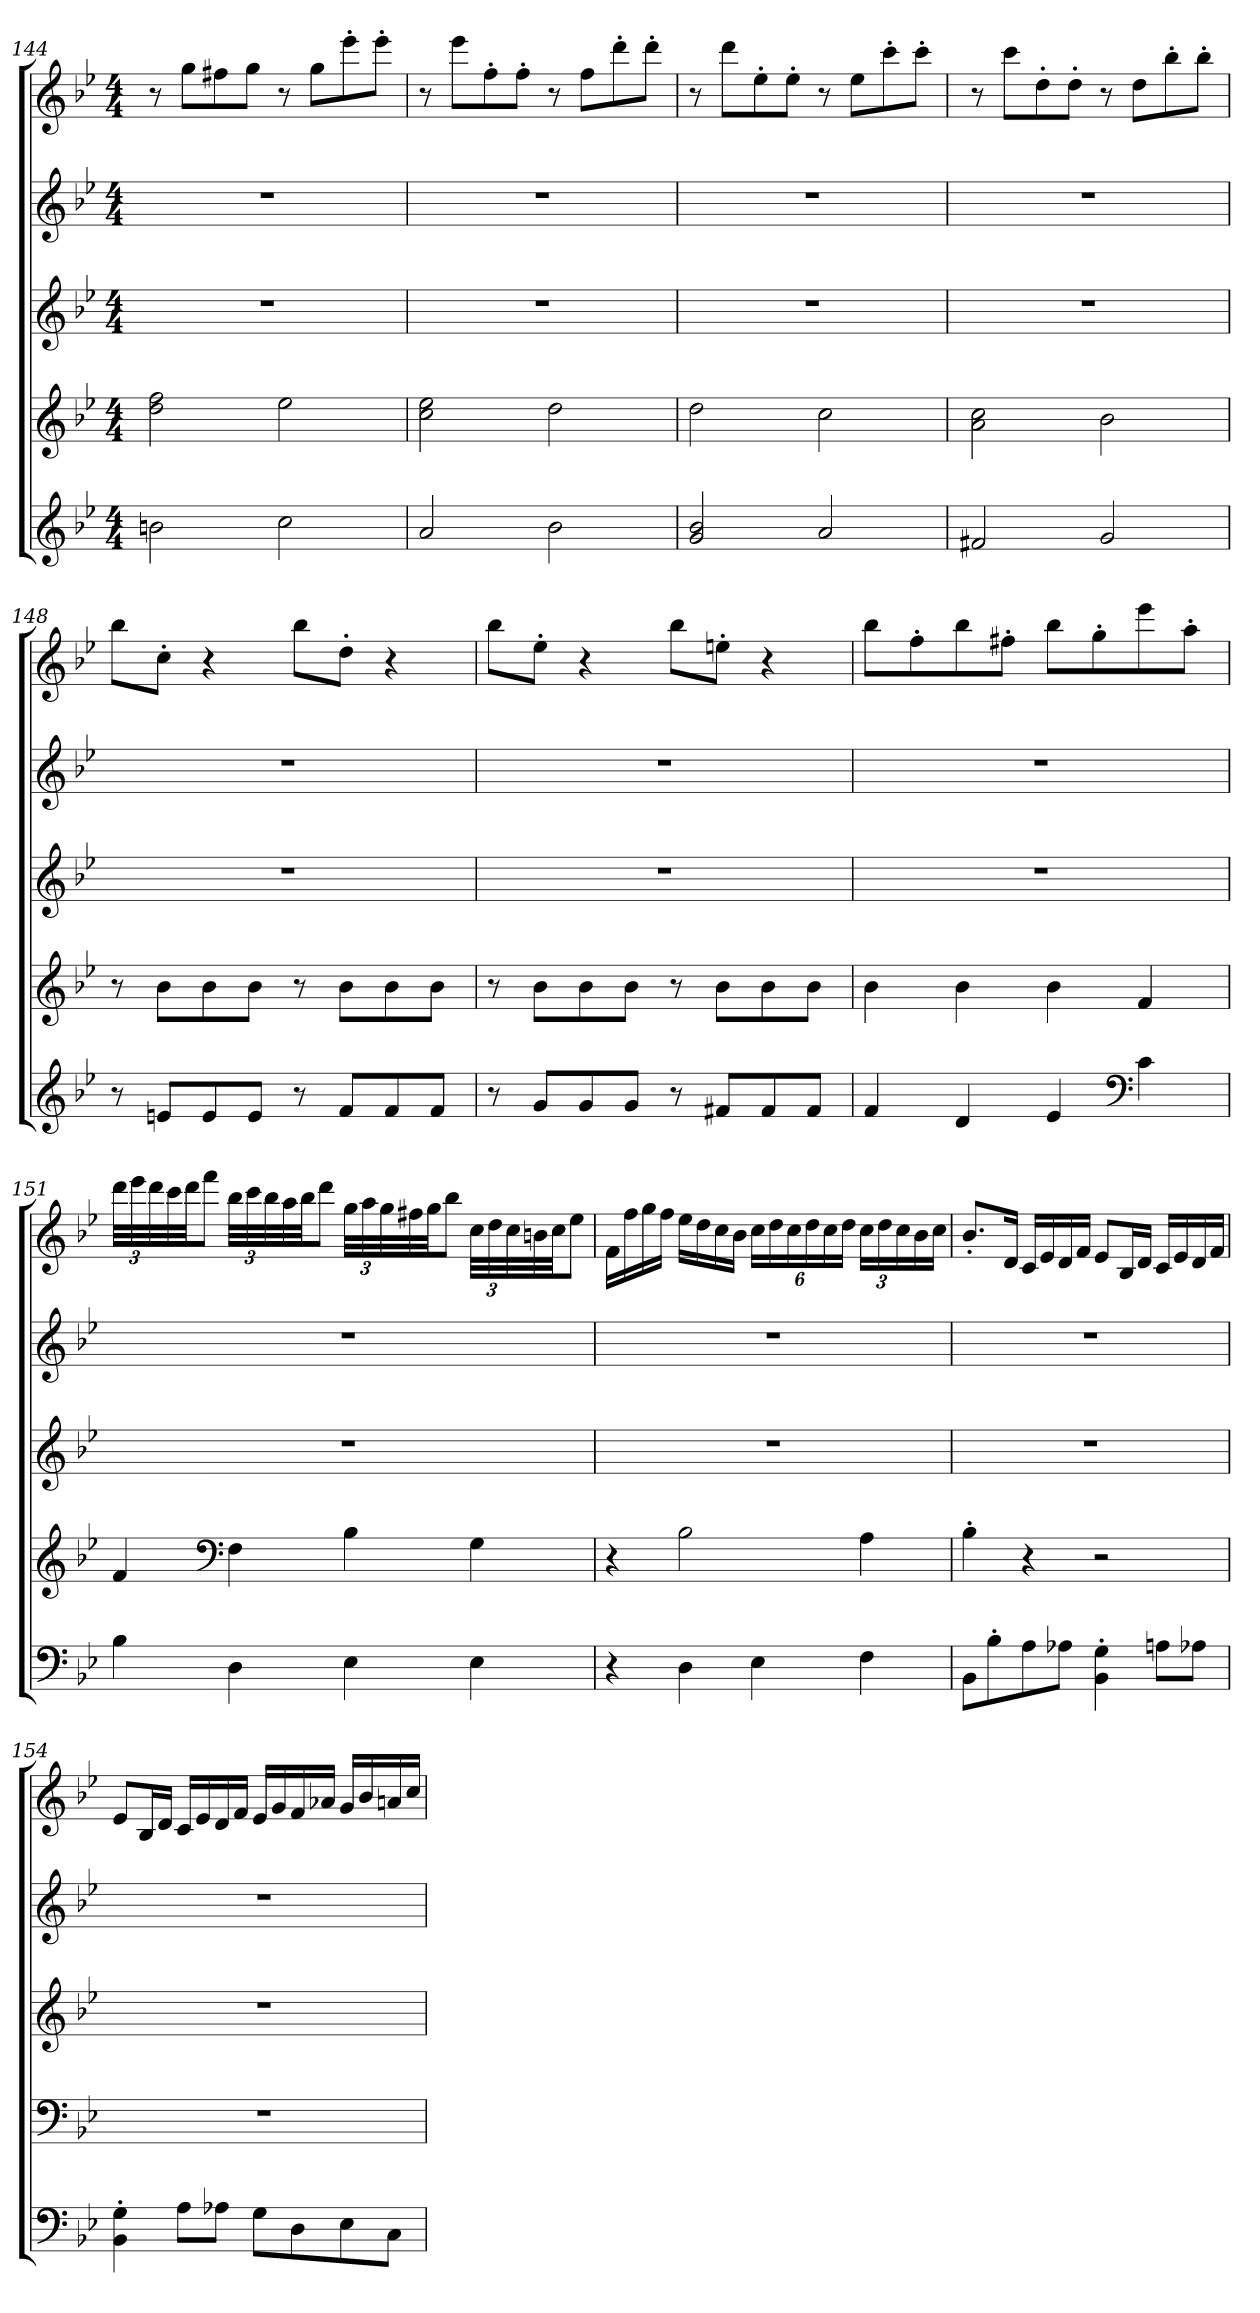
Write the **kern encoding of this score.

**kern	**kern	**kern	**kern	**kern
*part5	*part4	*part3	*part2	*part1
*staff5	*staff4	*staff3	*staff2	*staff1
*clefG2	*clefG2	*clefG2	*clefG2	*clefG2
*k[b-e-]	*k[b-e-]	*k[b-e-]	*k[b-e-]	*k[b-e-]
*M4/4	*M4/4	*M4/4	*M4/4	*M4/4
=144	=144	=144	=144	=144
2bn\	2dd\ 2ff\	1r	1r	8r
.	.	.	.	8gg\L
.	.	.	.	8ff#X\
.	.	.	.	8gg\J
2cc\	2ee-\	.	.	8r
.	.	.	.	8gg\L
.	.	.	.	8eee-'\
.	.	.	.	8eee-'\J
=145	=145	=145	=145	=145
2a/	2cc\ 2ee-\	1r	1r	8r
.	.	.	.	8eee-\L
.	.	.	.	8ff'\
.	.	.	.	8ff'\J
2b-\	2dd\	.	.	8r
.	.	.	.	8ff\L
.	.	.	.	8ddd'\
.	.	.	.	8ddd'\J
!!LO:PB:g=z
=146	=146	=146	=146	=146
2g/ 2b-/	2dd\	1r	1r	8r
.	.	.	.	8ddd\L
.	.	.	.	8ee-'\
.	.	.	.	8ee-'\J
2a/	2cc\	.	.	8r
.	.	.	.	8ee-\L
.	.	.	.	8ccc'\
.	.	.	.	8ccc'\J
=147	=147	=147	=147	=147
2f#X/	2a\ 2cc\	1r	1r	8r
.	.	.	.	8ccc\L
.	.	.	.	8dd'\
.	.	.	.	8dd'\J
2g/	2b-\	.	.	8r
.	.	.	.	8dd\L
.	.	.	.	8bb-'\
.	.	.	.	8bb-'\J
=148	=148	=148	=148	=148
*	*	*	*	*MM130
8r	8r	1r	1r	8bb-\L
8en/L	8b-\L	.	.	8cc'\J
8e/	8b-\	.	.	4r
8e/J	8b-\J	.	.	.
8r	8r	.	.	8bb-\L
8f/L	8b-\L	.	.	8dd'\J
8f/	8b-\	.	.	4r
8f/J	8b-\J	.	.	.
=149	=149	=149	=149	=149
8r	8r	1r	1r	8bb-\L
8g/L	8b-\L	.	.	8ee-'\J
8g/	8b-\	.	.	4r
8g/J	8b-\J	.	.	.
8r	8r	.	.	8bb-\L
8f#X/L	8b-\L	.	.	8een'\J
8f#/	8b-\	.	.	4r
8f#/J	8b-\J	.	.	.
!!LO:LB:g=z
=150	=150	=150	=150	=150
*	*	*	*	*MM130
4f/	4b-\	1r	1r	8bb-\L
.	.	.	.	8ff'\
4d/	4b-\	.	.	8bb-\
.	.	.	.	8ff#X'\J
4e-/	4b-\	.	.	8bb-\L
.	.	.	.	8gg'\
*clefF4	*	*	*	*
4c\	4f/	.	.	8eee-\
.	.	.	.	8aa'\J
=151	=151	=151	=151	=151
*	*	*	*	*Xbrackettup
4B-\	4f/	1r	1r	48ddd\LLL
.	.	.	.	48eee-\
.	.	.	.	48ddd\
.	.	.	.	32ccc\
.	.	.	.	32ddd\JJ
.	.	.	.	8fff\J
*	*clefF4	*	*	*
4D\	4F\	.	.	48bb-\LLL
.	.	.	.	48ccc\
.	.	.	.	48bb-\
.	.	.	.	32aa\
.	.	.	.	32bb-\JJ
.	.	.	.	8ddd\J
4E-\	4B-\	.	.	48gg\LLL
.	.	.	.	48aa\
.	.	.	.	48gg\
.	.	.	.	32ff#X\
.	.	.	.	32gg\JJ
.	.	.	.	8bb-\J
4E-\	4G\	.	.	48cc\LLL
.	.	.	.	48dd\
.	.	.	.	48cc\
.	.	.	.	32bn\
.	.	.	.	32cc\JJ
.	.	.	.	8ee-\J
!!LO:PB:g=z
=152	=152	=152	=152	=152
*	*	*	*	*MM129
4r	4r	1r	1r	16f\LL
.	.	.	.	16ff\
.	.	.	.	16gg\
.	.	.	.	16ff\JJ
4D\	2B-\	.	.	16ee-\LL
.	.	.	.	16dd\
.	.	.	.	16cc\
.	.	.	.	16b-\JJ
4E-\	.	.	.	24cc\LL
.	.	.	.	24dd\
.	.	.	.	24cc\
.	.	.	.	24dd\
.	.	.	.	24cc\
.	.	.	.	24dd\JJ
4F\	4A\	.	.	24cc\LL
.	.	.	.	24dd\
.	.	.	.	24cc\
.	.	.	.	16b-\
.	.	.	.	16cc\JJ
=153	=153	=153	=153	=153
*	*	*	*	*MM130
8BB-\L	4B-'\	1r	1r	8.b-'/L
8B-'\	.	.	.	.
.	.	.	.	16d/Jk
8A\	4r	.	.	16c/LL
.	.	.	.	16e-/
8A-X\J	.	.	.	16d/
.	.	.	.	16f/JJ
4BB-\' 4G\'	2r	.	.	8e-/L
.	.	.	.	16B-/L
.	.	.	.	16d/JJ
8An\L	.	.	.	16c/LL
.	.	.	.	16e-/
8A-X\J	.	.	.	16d/
.	.	.	.	16f/JJ
!!LO:LB:g=z
=154	=154	=154	=154	=154
*	*	*	*	*MM130
4BB-\' 4G\'	1r	1r	1r	8e-/L
.	.	.	.	16B-/L
.	.	.	.	16d/JJ
8A\L	.	.	.	16c/LL
.	.	.	.	16e-/
8A-X\J	.	.	.	16d/
.	.	.	.	16f/JJ
8G\L	.	.	.	16e-/LL
.	.	.	.	16g/
8D\	.	.	.	16f/
.	.	.	.	16a-X/JJ
8E-\	.	.	.	16g/LL
.	.	.	.	16b-/
8C\J	.	.	.	16an/
.	.	.	.	16cc/JJ
=	=	=	=	=
*-	*-	*-	*-	*-
